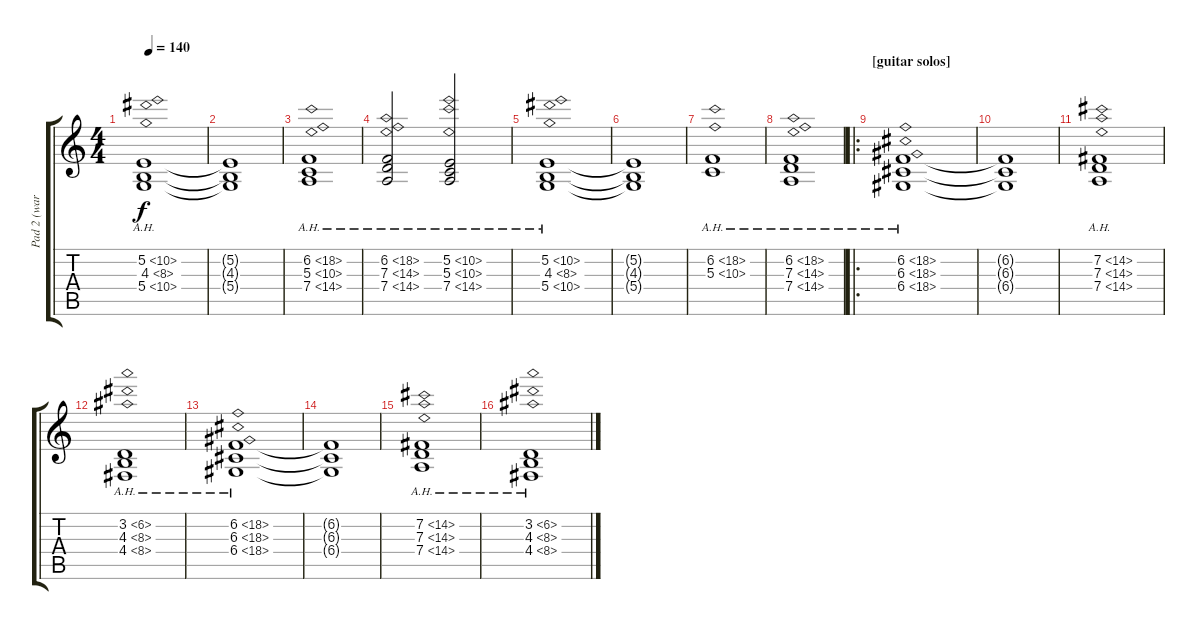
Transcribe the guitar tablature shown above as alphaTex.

\track ("Pad 2 (warm)" "Pad 2 (war") {instrument pad2warm}
\staff {score tabs}
\tuning (E4 B3 G3 D3 A2 E2) {hide}
\ts (4 4)
\section ("" "")
\tempo 140
\clef g2
\ks c
(5.2{ah 5} 4.3{ah 4} 5.4{ah 5}).1{dy f} |
(5.2{t} 4.3{t} 5.4{t}).1 |
(6.2{ah 12} 5.3{ah 5} 7.4{ah 7}).1 |
(6.2{ah 12} 7.3{ah 7} 7.4{ah 7}).2 (5.2{ah 5} 5.3{ah 5} 7.4{ah 7}).2 |
(5.2{ah 5} 4.3{ah 4} 5.4{ah 5}).1 |
(5.2{t} 4.3{t} 5.4{t}).1 |
(6.2{ah 12} 5.3{ah 5}).1 |
(6.2{ah 12} 7.3{ah 7} 7.4{ah 7}).1 |
\ro
\section ("" "[guitar solos]")
(6.2{ah 12} 6.3{ah 12} 6.4{ah 12}).1 |
(6.2{t} 6.3{t} 6.4{t}).1 |
(7.2{ah 7} 7.3{ah 7} 7.4{ah 7}).1 |
(3.2{ah 3} 4.3{ah 4} 4.4{ah 4}).1 |
(6.2{ah 12} 6.3{ah 12} 6.4{ah 12}).1 |
(6.2{t} 6.3{t} 6.4{t}).1 |
(7.2{ah 7} 7.3{ah 7} 7.4{ah 7}).1 |
(3.2{ah 3} 4.3{ah 4} 4.4{ah 4}).1
